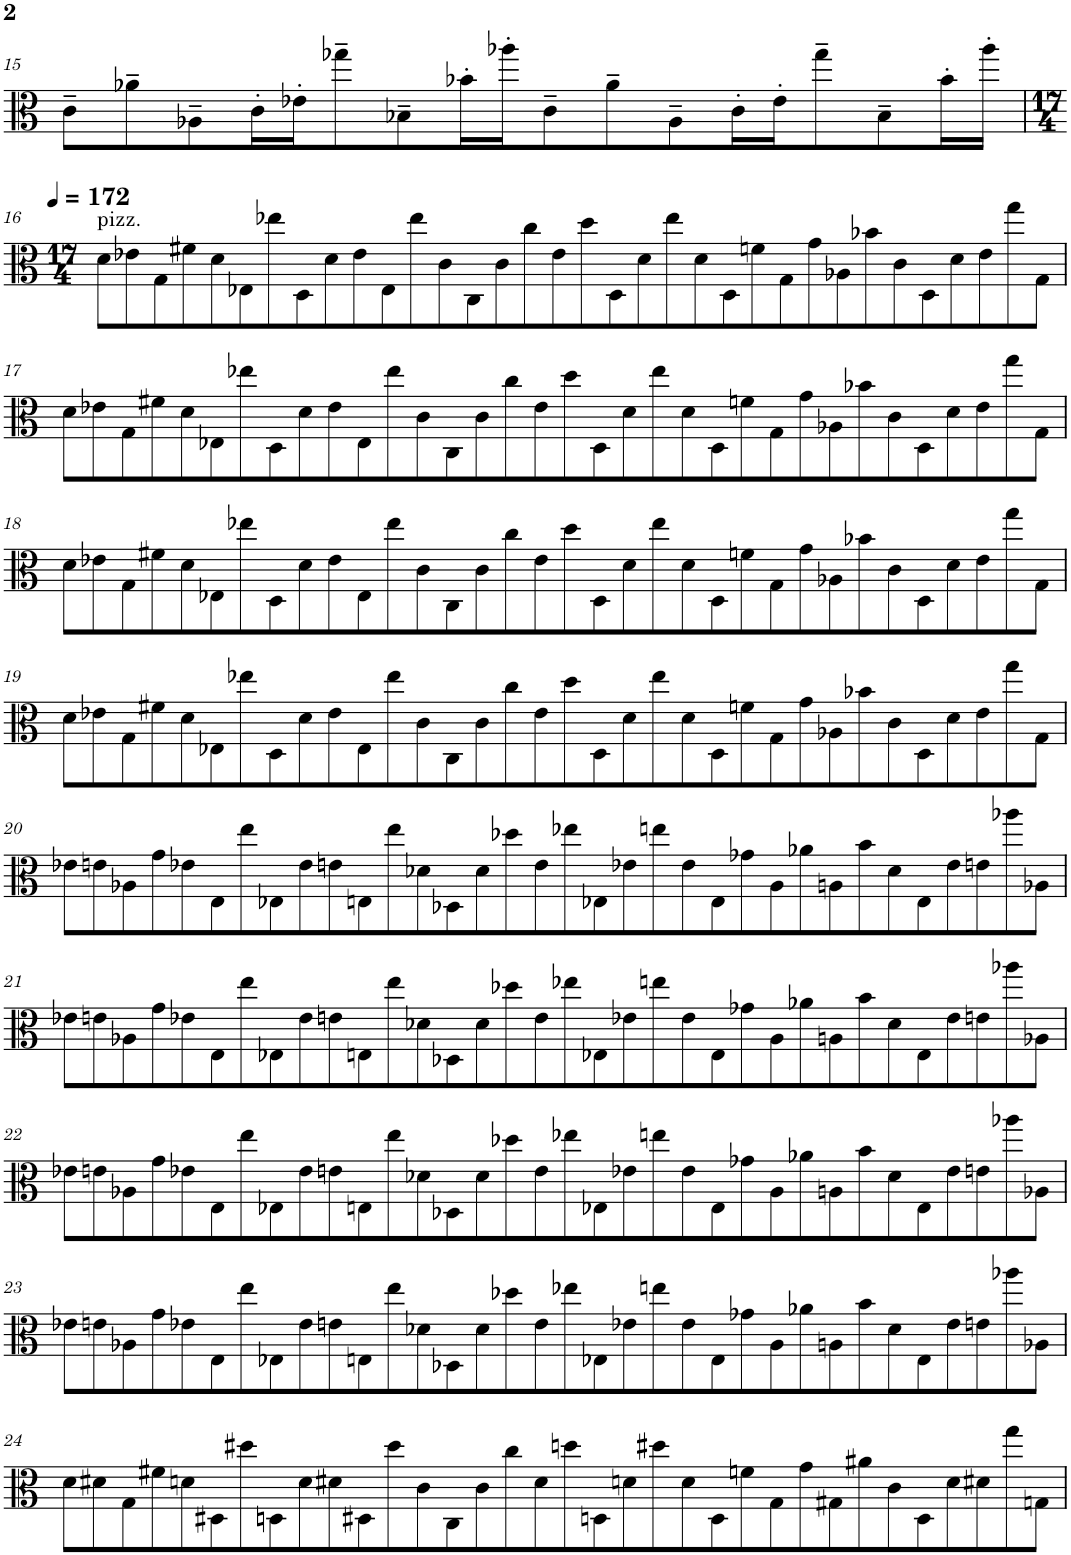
**kern
*part1
*staff1
*I"Viola
*I'Vla.
!!LO:PB:g=z
*clefC3
*k[]
*M14/8
=15
8c~\L
8a-X~\
8A-X~\
16c'\L
16e-X'\J
8gg-X~\
8B-X~\
16b-X'\L
16aa-X'\J
8c~\
8a-~\
8A-~\
16c'\L
16e-'\J
8gg-~\
8B-~\
16b-'\L
16aa-'\JJ
!!LO:LB:g=z
=16
*M17/4
*MM172
!LO:TX:a:t=pizz.
8d\L
8e-X\
8G\
8f#X\
8d\
8E-X\
8ee-X\
8D\
8d\
8e-\
8E-\
8ee-\
8c\
8C\
8c\
8cc\
8e-\
8dd\
8D\
8d\
8ee-\
8d\
8D\
8fn\
8G\
8g\
8A-X\
8b-X\
8c\
8D\
8d\
8e-\
8gg\
8G\J
!!LO:LB:g=z
=17
8d\L
8e-X\
8G\
8f#X\
8d\
8E-X\
8ee-X\
8D\
8d\
8e-\
8E-\
8ee-\
8c\
8C\
8c\
8cc\
8e-\
8dd\
8D\
8d\
8ee-\
8d\
8D\
8fn\
8G\
8g\
8A-X\
8b-X\
8c\
8D\
8d\
8e-\
8gg\
8G\J
!!LO:LB:g=z
=18
8d\L
8e-X\
8G\
8f#X\
8d\
8E-X\
8ee-X\
8D\
8d\
8e-\
8E-\
8ee-\
8c\
8C\
8c\
8cc\
8e-\
8dd\
8D\
8d\
8ee-\
8d\
8D\
8fn\
8G\
8g\
8A-X\
8b-X\
8c\
8D\
8d\
8e-\
8gg\
8G\J
!!LO:LB:g=z
=19
8d\L
8e-X\
8G\
8f#X\
8d\
8E-X\
8ee-X\
8D\
8d\
8e-\
8E-\
8ee-\
8c\
8C\
8c\
8cc\
8e-\
8dd\
8D\
8d\
8ee-\
8d\
8D\
8fn\
8G\
8g\
8A-X\
8b-X\
8c\
8D\
8d\
8e-\
8gg\
8G\J
!!LO:LB:g=z
=20
8e-X\L
8en\
8A-X\
8g\
8e-X\
8E\
8ee\
8E-X\
8e-\
8en\
8En\
8ee\
8d-X\
8D-X\
8d-\
8dd-X\
8e\
8ee-X\
8E-X\
8e-X\
8een\
8e-\
8E-\
8g-X\
8A-\
8a-X\
8An\
8b\
8d-\
8E-\
8e-\
8en\
8aa-X\
8A-X\J
!!LO:LB:g=z
=21
8e-X\L
8en\
8A-X\
8g\
8e-X\
8E\
8ee\
8E-X\
8e-\
8en\
8En\
8ee\
8d-X\
8D-X\
8d-\
8dd-X\
8e\
8ee-X\
8E-X\
8e-X\
8een\
8e-\
8E-\
8g-X\
8A-\
8a-X\
8An\
8b\
8d-\
8E-\
8e-\
8en\
8aa-X\
8A-X\J
!!LO:LB:g=z
=22
8e-X\L
8en\
8A-X\
8g\
8e-X\
8E\
8ee\
8E-X\
8e-\
8en\
8En\
8ee\
8d-X\
8D-X\
8d-\
8dd-X\
8e\
8ee-X\
8E-X\
8e-X\
8een\
8e-\
8E-\
8g-X\
8A-\
8a-X\
8An\
8b\
8d-\
8E-\
8e-\
8en\
8aa-X\
8A-X\J
!!LO:LB:g=z
=23
8e-X\L
8en\
8A-X\
8g\
8e-X\
8E\
8ee\
8E-X\
8e-\
8en\
8En\
8ee\
8d-X\
8D-X\
8d-\
8dd-X\
8e\
8ee-X\
8E-X\
8e-X\
8een\
8e-\
8E-\
8g-X\
8A-\
8a-X\
8An\
8b\
8d-\
8E-\
8e-\
8en\
8aa-X\
8A-X\J
!!LO:LB:g=z
=24
8d\L
8d#X\
8G\
8f#X\
8dn\
8D#X\
8dd#X\
8Dn\
8d\
8d#X\
8D#X\
8dd#\
8c\
8C\
8c\
8cc\
8d#\
8ddn\
8Dn\
8dn\
8dd#X\
8d\
8D\
8fn\
8G\
8g\
8G#X\
8a#X\
8c\
8D\
8d\
8d#X\
8gg\
8Gn\J
=
*-
